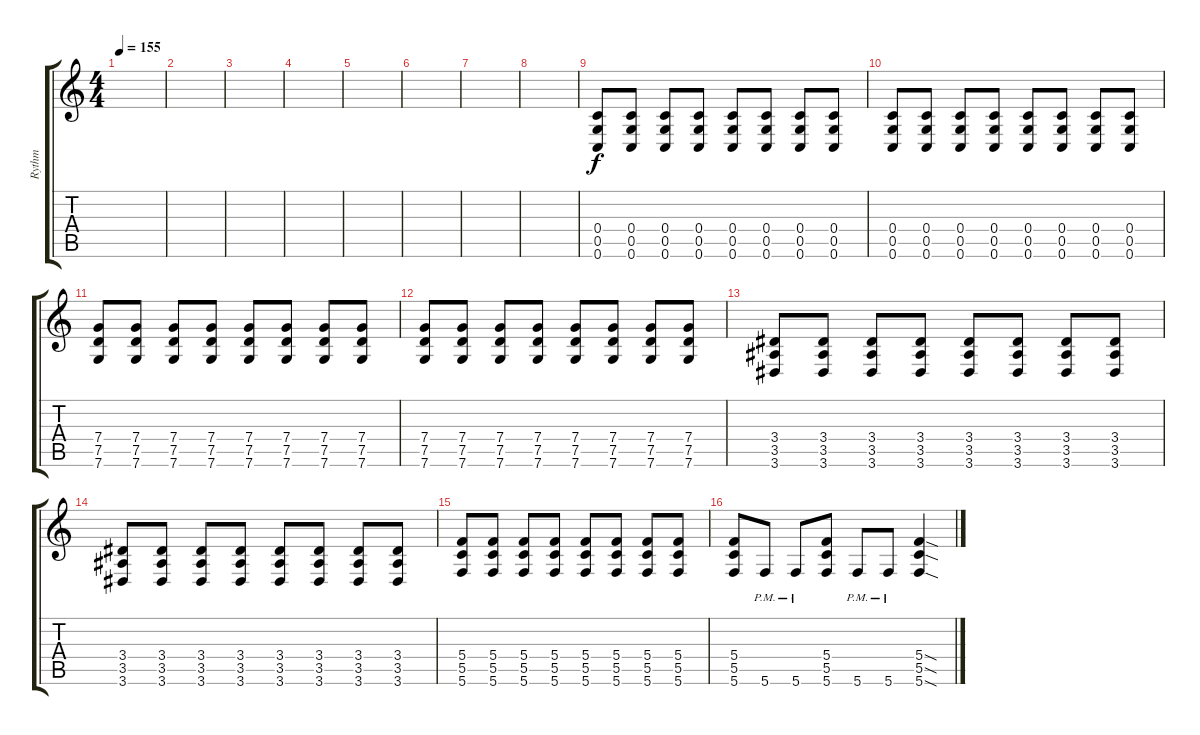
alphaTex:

\track ("Rythm" "Rythm") {instrument distortionguitar}
\staff {score tabs}
\tuning (D4 A3 F3 C3 G2 C2) {hide}
\ts (4 4)
\tempo 155
\clef g2
\ks c
|
|
|
|
|
|
|
|
(0.4 0.5 0.6).8 (0.4 0.5 0.6).8 (0.4 0.5 0.6).8 (0.4 0.5 0.6).8 (0.4 0.5 0.6).8 (0.4 0.5 0.6).8 (0.4 0.5 0.6).8 (0.4 0.5 0.6).8 |
(0.4 0.5 0.6).8 (0.4 0.5 0.6).8 (0.4 0.5 0.6).8 (0.4 0.5 0.6).8 (0.4 0.5 0.6).8 (0.4 0.5 0.6).8 (0.4 0.5 0.6).8 (0.4 0.5 0.6).8 |
(7.4 7.5 7.6).8 (7.4 7.5 7.6).8 (7.4 7.5 7.6).8 (7.4 7.5 7.6).8 (7.4 7.5 7.6).8 (7.4 7.5 7.6).8 (7.4 7.5 7.6).8 (7.4 7.5 7.6).8 |
(7.4 7.5 7.6).8 (7.4 7.5 7.6).8 (7.4 7.5 7.6).8 (7.4 7.5 7.6).8 (7.4 7.5 7.6).8 (7.4 7.5 7.6).8 (7.4 7.5 7.6).8 (7.4 7.5 7.6).8 |
(3.4 3.5 3.6).8 (3.4 3.5 3.6).8 (3.4 3.5 3.6).8 (3.4 3.5 3.6).8 (3.4 3.5 3.6).8 (3.4 3.5 3.6).8 (3.4 3.5 3.6).8 (3.4 3.5 3.6).8 |
(3.4 3.5 3.6).8 (3.4 3.5 3.6).8 (3.4 3.5 3.6).8 (3.4 3.5 3.6).8 (3.4 3.5 3.6).8 (3.4 3.5 3.6).8 (3.4 3.5 3.6).8 (3.4 3.5 3.6).8 |
(5.4 5.5 5.6).8 (5.4 5.5 5.6).8 (5.4 5.5 5.6).8 (5.4 5.5 5.6).8 (5.4 5.5 5.6).8 (5.4 5.5 5.6).8 (5.4 5.5 5.6).8 (5.4 5.5 5.6).8 |
(5.4 5.5 5.6).8 5.6{pm}.8 5.6{pm}.8 (5.4 5.5 5.6).8 5.6{pm}.8 5.6{pm}.8 (5.4{sod} 5.5{sod} 5.6{sod}).4
